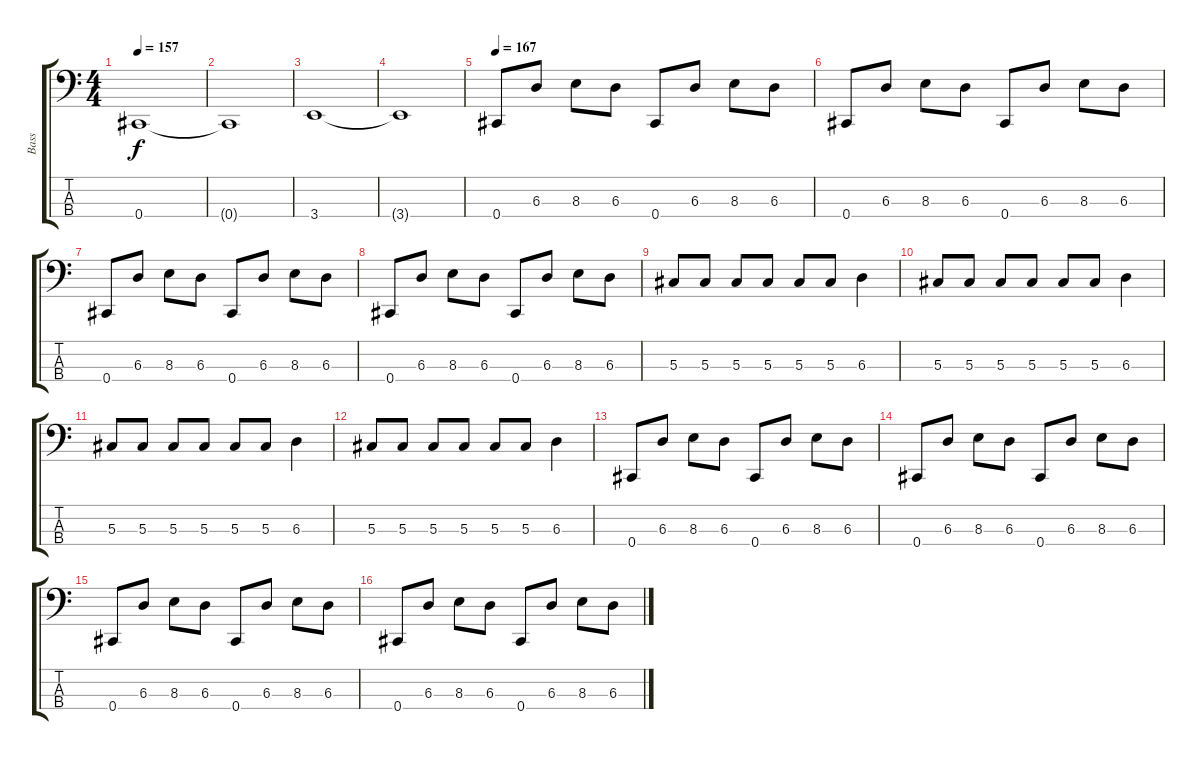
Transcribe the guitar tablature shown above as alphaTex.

\track ("Bass" "Bass") {instrument electricbasspick}
\staff {score tabs}
\tuning (Gb2 Db2 Ab1 Db1) {hide}
\ts (4 4)
\tempo 157
\clef f4
\ks c
0.4.1{dy f} |
0.4{t}.1 |
3.4.1 |
3.4{t}.1 |
\tempo 167
0.4.8 6.3.8 8.3.8 6.3.8 0.4.8 6.3.8 8.3.8 6.3.8 |
0.4.8 6.3.8 8.3.8 6.3.8 0.4.8 6.3.8 8.3.8 6.3.8 |
0.4.8 6.3.8 8.3.8 6.3.8 0.4.8 6.3.8 8.3.8 6.3.8 |
0.4.8 6.3.8 8.3.8 6.3.8 0.4.8 6.3.8 8.3.8 6.3.8 |
5.3.8 5.3.8 5.3.8 5.3.8 5.3.8 5.3.8 6.3.4 |
5.3.8 5.3.8 5.3.8 5.3.8 5.3.8 5.3.8 6.3.4 |
5.3.8 5.3.8 5.3.8 5.3.8 5.3.8 5.3.8 6.3.4 |
5.3.8 5.3.8 5.3.8 5.3.8 5.3.8 5.3.8 6.3.4 |
0.4.8 6.3.8 8.3.8 6.3.8 0.4.8 6.3.8 8.3.8 6.3.8 |
0.4.8 6.3.8 8.3.8 6.3.8 0.4.8 6.3.8 8.3.8 6.3.8 |
0.4.8 6.3.8 8.3.8 6.3.8 0.4.8 6.3.8 8.3.8 6.3.8 |
0.4.8 6.3.8 8.3.8 6.3.8 0.4.8 6.3.8 8.3.8 6.3.8
